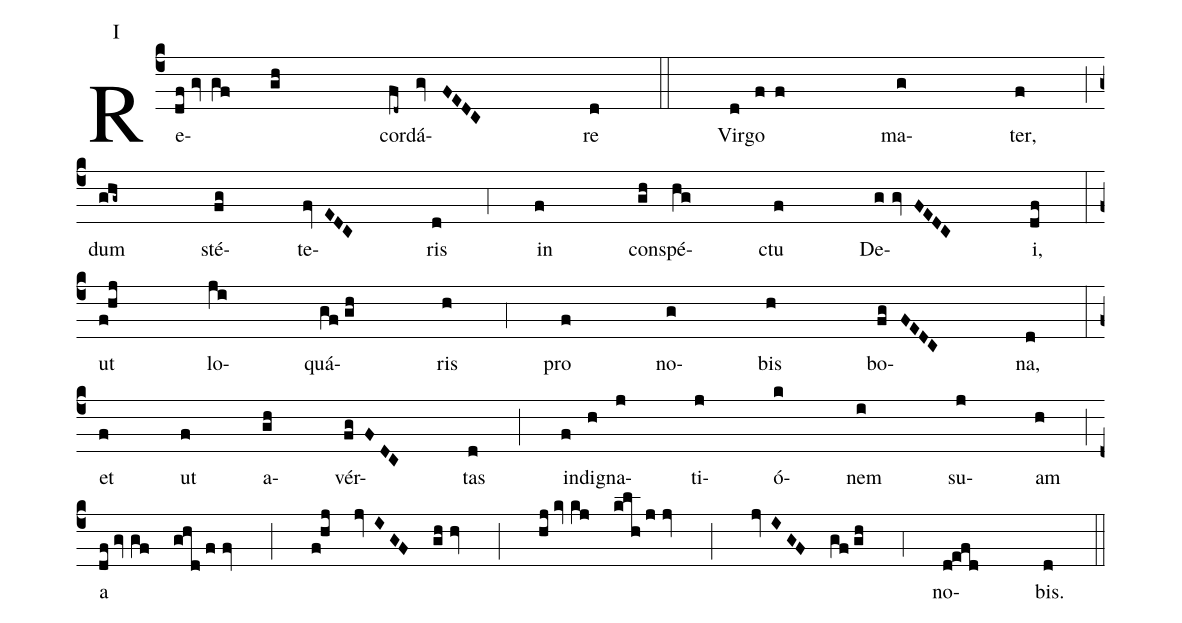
annotation: I;
%%
(c4) Re(df/gvgf//gh)cor(fd~)dá(gvFEDC)re(d) (::) Vir(d)go(ff) ma(g)ter,(f) (;) (z)
dum(ghg~) sté(fg)te(fvEDC)ris(d) (;4) in(f) con(gh)spé(hg)ctu(f) De(ggvFEDC)i,(df) (:) (z)
ut(f!hj) lo(ji)quá(gf/gh)ris(h) (;4)
pro(f) no(g)bis(h) bo(fgFEDC)na,(d) (:) (z)
et(f) ut(f) a(gh)vér(fgFDC)tas(d) (;)
in(f)di(h)gna(j)ti(j)ó(k)nem(i) su(j)am(h) (;) (z)
a(df/gvgf//ghd/ffv) (;)
(f!hj//jvIGF//ghhv) (;)
(hj/kvkj//klh/jjv) (;)
(jvIGF//gf/gh) (;4) no(d!efd)bis.(d) (::) (z)
% T. P. Al(h)le(jkh//jvIGF/gh;hvGF/gh)lú(d/efef)ia.(ed) (::)
